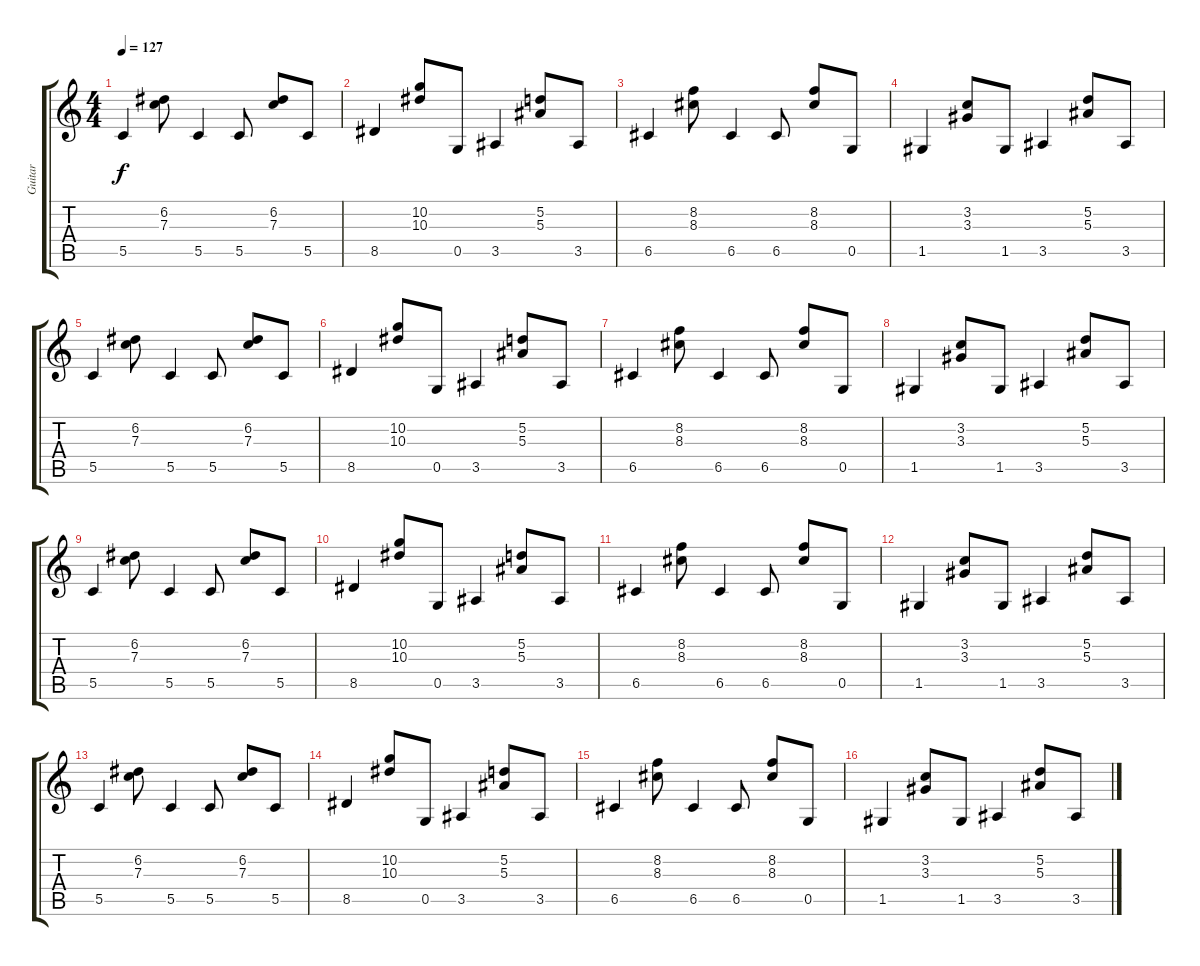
\track ("Guitar" "Guitar") {instrument acousticguitarsteel}
\staff {score tabs}
\tuning (D4 A3 F3 C3 G2 C2) {hide}
\ts (4 4)
\tempo 127
\clef g2
\ks c
5.5.4{dy f instrument acousticguitarsteel} (6.2 7.3).8 5.5.4 5.5.8 (6.2 7.3).8 5.5.8 |
8.5.4 (10.2 10.3).8 0.5.8 3.5.4 (5.2 5.3).8 3.5.8 |
6.5.4 (8.2 8.3).8 6.5.4 6.5.8 (8.2 8.3).8 0.5.8 |
1.5.4 (3.2 3.3).8 1.5.8 3.5.4 (5.2 5.3).8 3.5.8 |
5.5.4 (6.2 7.3).8 5.5.4 5.5.8 (6.2 7.3).8 5.5.8 |
8.5.4 (10.2 10.3).8 0.5.8 3.5.4 (5.2 5.3).8 3.5.8 |
6.5.4 (8.2 8.3).8 6.5.4 6.5.8 (8.2 8.3).8 0.5.8 |
1.5.4 (3.2 3.3).8 1.5.8 3.5.4 (5.2 5.3).8 3.5.8 |
5.5.4 (6.2 7.3).8 5.5.4 5.5.8 (6.2 7.3).8 5.5.8 |
8.5.4 (10.2 10.3).8 0.5.8 3.5.4 (5.2 5.3).8 3.5.8 |
6.5.4 (8.2 8.3).8 6.5.4 6.5.8 (8.2 8.3).8 0.5.8 |
1.5.4 (3.2 3.3).8 1.5.8 3.5.4 (5.2 5.3).8 3.5.8 |
5.5.4 (6.2 7.3).8 5.5.4 5.5.8 (6.2 7.3).8 5.5.8 |
8.5.4 (10.2 10.3).8 0.5.8 3.5.4 (5.2 5.3).8 3.5.8 |
6.5.4 (8.2 8.3).8 6.5.4 6.5.8 (8.2 8.3).8 0.5.8 |
1.5.4 (3.2 3.3).8 1.5.8 3.5.4 (5.2 5.3).8 3.5.8
